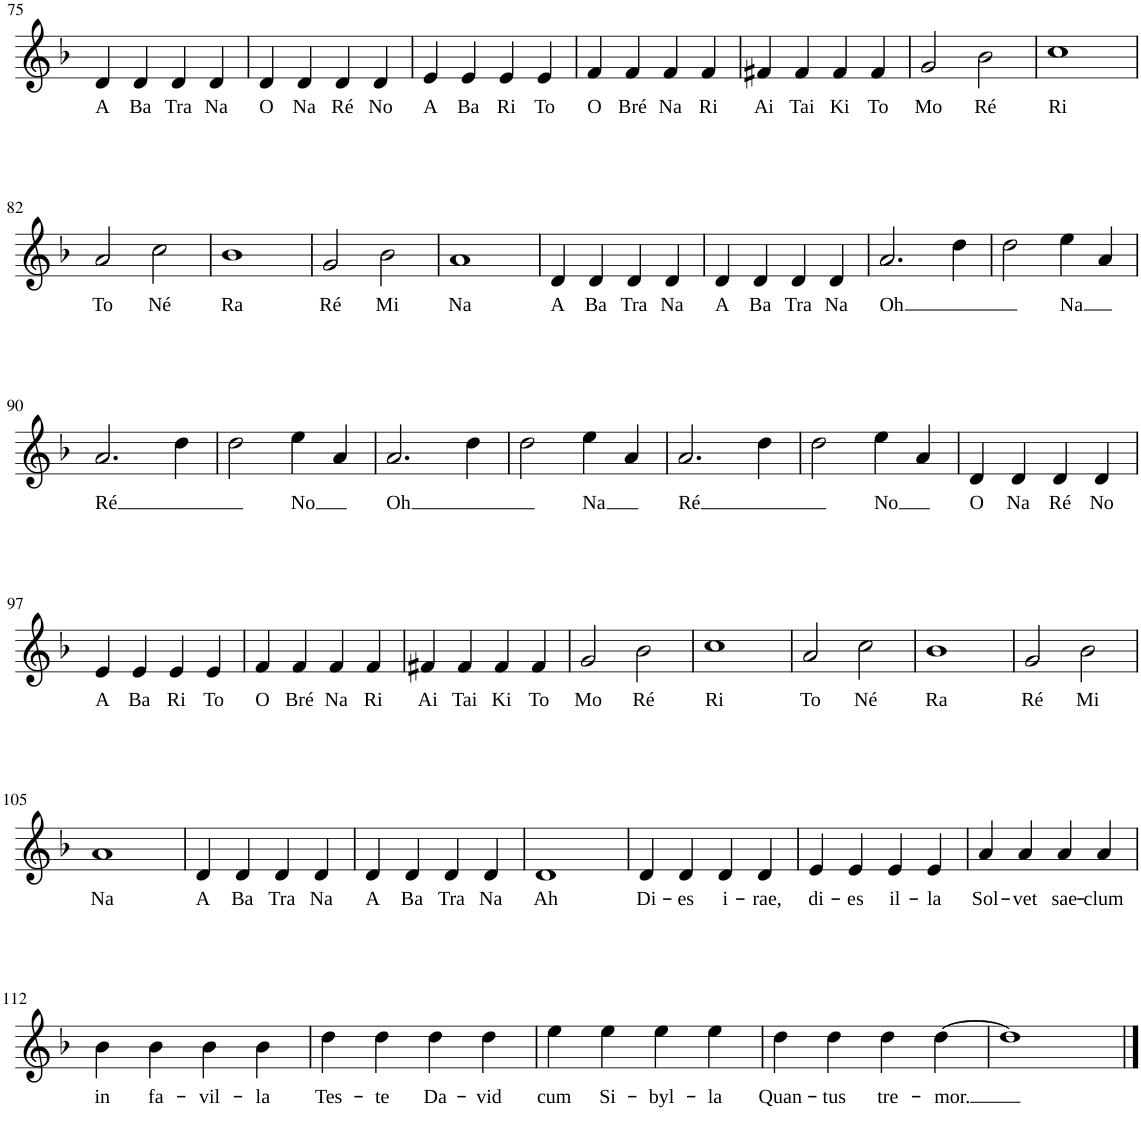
**kern	**text
*part1	*part1
*staff1	*staff1
*I"Ténor	*
!!LO:PB:g=z
*clefG2	*
*k[b-]	*
*d:	*
*M4/4	*
*met(c)	*
=75	=75
!	!LO:LY:b
4d/	A
!	!LO:LY:b
4d/	Ba
!	!LO:LY:b
4d/	Tra
!	!LO:LY:b
4d/	Na
=76	=76
!	!LO:LY:b
4d/	O
!	!LO:LY:b
4d/	Na
!	!LO:LY:b
4d/	Ré
!	!LO:LY:b
4d/	No
=77	=77
!	!LO:LY:b
4e/	A
!	!LO:LY:b
4e/	Ba
!	!LO:LY:b
4e/	Ri
!	!LO:LY:b
4e/	To
=78	=78
!	!LO:LY:b
4f/	O
!	!LO:LY:b
4f/	Bré
!	!LO:LY:b
4f/	Na
!	!LO:LY:b
4f/	Ri
=79	=79
!	!LO:LY:b
4f#X/	Ai
!	!LO:LY:b
4f#/	Tai
!	!LO:LY:b
4f#/	Ki
!	!LO:LY:b
4f#/	To
=80	=80
!	!LO:LY:b
2g/	Mo
!	!LO:LY:b
2b-\	Ré
=81	=81
!	!LO:LY:b
1cc	Ri
!!LO:LB:g=z
=82	=82
!	!LO:LY:b
2a/	To
!	!LO:LY:b
2cc\	Né
=83	=83
!	!LO:LY:b
1b-	Ra
=84	=84
!	!LO:LY:b
2g/	Ré
!	!LO:LY:b
2b-\	Mi
=85	=85
!	!LO:LY:b
1a	Na
=86	=86
!	!LO:LY:b
4d/	A
!	!LO:LY:b
4d/	Ba
!	!LO:LY:b
4d/	Tra
!	!LO:LY:b
4d/	Na
=87	=87
!	!LO:LY:b
4d/	A
!	!LO:LY:b
4d/	Ba
!	!LO:LY:b
4d/	Tra
!	!LO:LY:b
4d/	Na
=88	=88
!	!LO:LY:b
2.a/	Oh
4dd\	.
=89	=89
2dd\	.
!	!LO:LY:b
4ee\	Na
4a/	.
!!LO:LB:g=z
=90	=90
!	!LO:LY:b
2.a/	Ré
4dd\	.
=91	=91
2dd\	.
!	!LO:LY:b
4ee\	No
4a/	.
=92	=92
!	!LO:LY:b
2.a/	Oh
4dd\	.
=93	=93
2dd\	.
!	!LO:LY:b
4ee\	Na
4a/	.
=94	=94
!	!LO:LY:b
2.a/	Ré
4dd\	.
=95	=95
2dd\	.
!	!LO:LY:b
4ee\	No
4a/	.
=96	=96
!	!LO:LY:b
4d/	O
!	!LO:LY:b
4d/	Na
!	!LO:LY:b
4d/	Ré
!	!LO:LY:b
4d/	No
!!LO:LB:g=z
=97	=97
!	!LO:LY:b
4e/	A
!	!LO:LY:b
4e/	Ba
!	!LO:LY:b
4e/	Ri
!	!LO:LY:b
4e/	To
=98	=98
!	!LO:LY:b
4f/	O
!	!LO:LY:b
4f/	Bré
!	!LO:LY:b
4f/	Na
!	!LO:LY:b
4f/	Ri
=99	=99
!	!LO:LY:b
4f#X/	Ai
!	!LO:LY:b
4f#/	Tai
!	!LO:LY:b
4f#/	Ki
!	!LO:LY:b
4f#/	To
=100	=100
!	!LO:LY:b
2g/	Mo
!	!LO:LY:b
2b-\	Ré
=101	=101
!	!LO:LY:b
1cc	Ri
=102	=102
!	!LO:LY:b
2a/	To
!	!LO:LY:b
2cc\	Né
=103	=103
!	!LO:LY:b
1b-	Ra
=104	=104
!	!LO:LY:b
2g/	Ré
!	!LO:LY:b
2b-\	Mi
!!LO:LB:g=z
=105	=105
!	!LO:LY:b
1a	Na
=106	=106
!	!LO:LY:b
4d/	A
!	!LO:LY:b
4d/	Ba
!	!LO:LY:b
4d/	Tra
!	!LO:LY:b
4d/	Na
=107	=107
!	!LO:LY:b
4d/	A
!	!LO:LY:b
4d/	Ba
!	!LO:LY:b
4d/	Tra
!	!LO:LY:b
4d/	Na
=108	=108
!	!LO:LY:b
1d	Ah
=109	=109
!	!LO:LY:b
4d/	Di-
!	!LO:LY:b
4d/	-es
!	!LO:LY:b
4d/	i-
!	!LO:LY:b
4d/	-rae,
=110	=110
!	!LO:LY:b
4e/	di-
!	!LO:LY:b
4e/	-es
!	!LO:LY:b
4e/	il-
!	!LO:LY:b
4e/	-la
=111	=111
!	!LO:LY:b
4a/	Sol-
!	!LO:LY:b
4a/	-vet
!	!LO:LY:b
4a/	sae-
!	!LO:LY:b
4a/	-clum
!!LO:LB:g=z
=112	=112
!	!LO:LY:b
4b-\	in
!	!LO:LY:b
4b-\	fa-
!	!LO:LY:b
4b-\	-vil-
!	!LO:LY:b
4b-\	-la
=113	=113
!	!LO:LY:b
4dd\	Tes-
!	!LO:LY:b
4dd\	-te
!	!LO:LY:b
4dd\	Da-
!	!LO:LY:b
4dd\	-vid
=114	=114
!	!LO:LY:b
4ee\	cum
!	!LO:LY:b
4ee\	Si-
!	!LO:LY:b
4ee\	-byl-
!	!LO:LY:b
4ee\	-la
=115	=115
!	!LO:LY:b
4dd\	Quan-
!	!LO:LY:b
4dd\	-tus
!	!LO:LY:b
4dd\	tre-
!	!LO:LY:b
[4dd\	-mor.
=116	=116
1dd]	.
==	==
*-	*-
